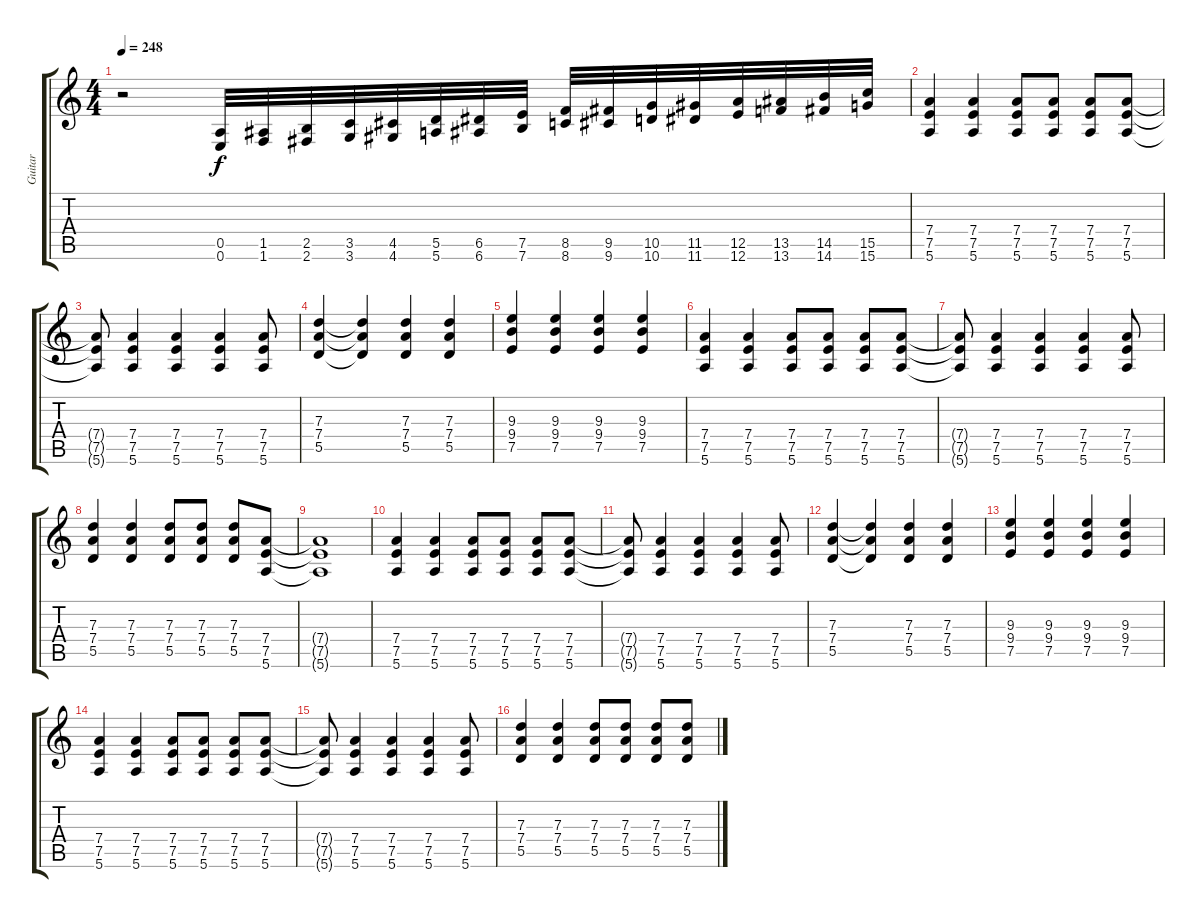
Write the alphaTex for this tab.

\track ("Guitar" "Guitar") {instrument distortionguitar}
\staff {score tabs}
\tuning (E4 B3 G3 D3 A2 E2) {hide}
\ts (4 4)
\tempo 248
\clef g2
\ks c
r.2{dy f} (0.5 0.6).32 (1.5 1.6).32 (2.5 2.6).32 (3.5 3.6).32 (4.5 4.6).32 (5.5 5.6).32 (6.5 6.6).32 (7.5 7.6).32 (8.5 8.6).32 (9.5 9.6).32 (10.5 10.6).32 (11.5 11.6).32 (12.5 12.6).32 (13.5 13.6).32 (14.5 14.6).32 (15.5 15.6).32 |
(7.4 7.5 5.6).4 (7.4 7.5 5.6).4 (7.4 7.5 5.6).8 (7.4 7.5 5.6).8 (7.4 7.5 5.6).8 (7.4 7.5 5.6).8 |
(7.4{t} 7.5{t} 5.6{t}).8 (7.4 7.5 5.6).4 (7.4 7.5 5.6).4 (7.4 7.5 5.6).4 (7.4 7.5 5.6).8 |
(7.3 7.4 5.5).4 (7.3{t} 7.4{t} 5.5{t}).4 (7.3 7.4 5.5).4 (7.3 7.4 5.5).4 |
(9.3 9.4 7.5).4 (9.3 9.4 7.5).4 (9.3 9.4 7.5).4 (9.3 9.4 7.5).4 |
(7.4 7.5 5.6).4 (7.4 7.5 5.6).4 (7.4 7.5 5.6).8 (7.4 7.5 5.6).8 (7.4 7.5 5.6).8 (7.4 7.5 5.6).8 |
(7.4{t} 7.5{t} 5.6{t}).8 (7.4 7.5 5.6).4 (7.4 7.5 5.6).4 (7.4 7.5 5.6).4 (7.4 7.5 5.6).8 |
(7.3 7.4 5.5).4 (7.3 7.4 5.5).4 (7.3 7.4 5.5).8 (7.3 7.4 5.5).8 (7.3 7.4 5.5).8 (7.4 7.5 5.6).8 |
(7.4{t} 7.5{t} 5.6{t}).1 |
(7.4 7.5 5.6).4 (7.4 7.5 5.6).4 (7.4 7.5 5.6).8 (7.4 7.5 5.6).8 (7.4 7.5 5.6).8 (7.4 7.5 5.6).8 |
(7.4{t} 7.5{t} 5.6{t}).8 (7.4 7.5 5.6).4 (7.4 7.5 5.6).4 (7.4 7.5 5.6).4 (7.4 7.5 5.6).8 |
(7.3 7.4 5.5).4 (7.3{t} 7.4{t} 5.5{t}).4 (7.3 7.4 5.5).4 (7.3 7.4 5.5).4 |
(9.3 9.4 7.5).4 (9.3 9.4 7.5).4 (9.3 9.4 7.5).4 (9.3 9.4 7.5).4 |
(7.4 7.5 5.6).4 (7.4 7.5 5.6).4 (7.4 7.5 5.6).8 (7.4 7.5 5.6).8 (7.4 7.5 5.6).8 (7.4 7.5 5.6).8 |
(7.4{t} 7.5{t} 5.6{t}).8 (7.4 7.5 5.6).4 (7.4 7.5 5.6).4 (7.4 7.5 5.6).4 (7.4 7.5 5.6).8 |
(7.3 7.4 5.5).4 (7.3 7.4 5.5).4 (7.3 7.4 5.5).8 (7.3 7.4 5.5).8 (7.3 7.4 5.5).8 (7.3 7.4 5.5).8
